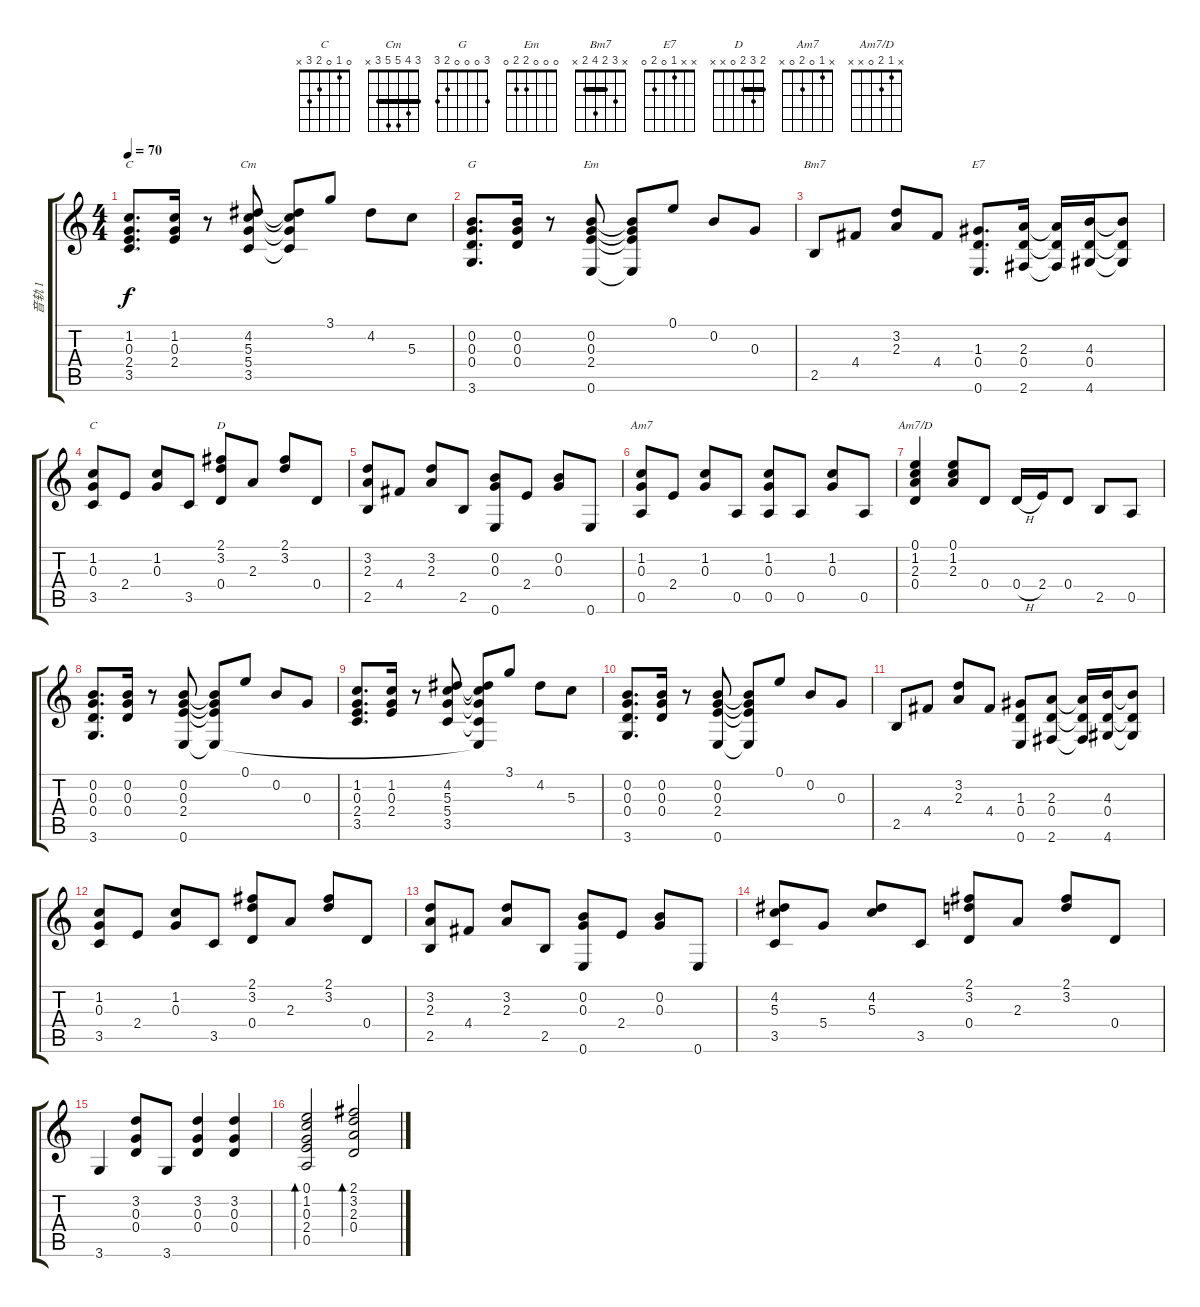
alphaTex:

\track ("音轨 1" "音轨 1") {instrument acousticguitarsteel}
\staff {score tabs}
\tuning (E4 B3 G3 D3 A2 E2) {hide}
\chord ("C" x 1 0 2 3 x)
\chord ("Cm" 3 4 5 5 3 x) {barre 3}
\chord ("G" 3 0 0 0 2 3)
\chord ("Em" 0 0 0 2 2 0)
\chord ("Bm7" x 3 2 4 2 x) {barre 2}
\chord ("E7" x x 1 0 2 0)
\chord ("C" 0 1 0 2 3 x)
\chord ("D" 2 3 2 0 x x) {barre 2}
\chord ("Am7" x 1 0 2 0 x)
\chord ("Am7/D" x 1 2 0 x x)
\ts (4 4)
\tempo 70
\clef g2
\ks c
(1.2 0.3 2.4 3.5).8{d ch "C" dy f} (1.2 0.3 2.4).16 r.8 (4.2 5.3 5.4 3.5).8{ch "Cm"} (4.2{t} 5.3{t} 5.4{t} 3.5{t}).8 3.1.8 4.2.8 5.3.8 |
(0.2 0.3 0.4 3.6).8{d ch "G"} (0.2 0.3 0.4).16 r.8 (0.2 0.3 2.4 0.6).8{ch "Em"} (0.2{t} 0.3{t} 2.4{t} 0.6{t}).8 0.1.8 0.2.8 0.3.8 |
2.5.8{ch "Bm7"} 4.4.8 (3.2 2.3).8 4.4.8 (1.3 0.4 0.6).8{d ch "E7"} (2.3 0.4 2.6).16 (2.3{t} 0.4{t} 2.6{t}).16 (4.3 0.4 4.6).16 (4.3{t} 0.4{t} 4.6{t}).8 |
(1.2 0.3 3.5).8{ch "C"} 2.4.8 (1.2 0.3).8 3.5.8 (2.1 3.2 0.4).8{ch "D"} 2.3.8 (2.1 3.2).8 0.4.8 |
(3.2 2.3 2.5).8 4.4.8 (3.2 2.3).8 2.5.8 (0.2 0.3 0.6).8 2.4.8 (0.2 0.3).8 0.6.8 |
(1.2 0.3 0.5).8{ch "Am7"} 2.4.8 (1.2 0.3).8 0.5.8 (1.2 0.3 0.5).8 0.5.8 (1.2 0.3).8 0.5.8 |
(0.1 1.2 2.3 0.4).4{ch "Am7/D"} (0.1 1.2 2.3).8 0.4.8 0.4{h}.16 2.4.16 0.4.8 2.5.8 0.5.8 |
(0.2 0.3 0.4 3.6).8{d} (0.2 0.3 0.4).16 r.8 (0.2 0.3 2.4 0.6).8 (0.2{t} 0.3{t} 2.4{t} 0.6{t}).8 0.1.8 0.2.8 0.3.8 |
(1.2 0.3 2.4 3.5).8{d} (1.2 0.3 2.4).16 r.8 (4.2 5.3 5.4 3.5).8 (4.2{t} 5.3{t} 5.4{t} 3.5{t} 0.6{t}).8 3.1.8 4.2.8 5.3.8 |
(0.2 0.3 0.4 3.6).8{d} (0.2 0.3 0.4).16 r.8 (0.2 0.3 2.4 0.6).8 (0.2{t} 0.3{t} 2.4{t} 0.6{t}).8 0.1.8 0.2.8 0.3.8 |
2.5.8 4.4.8 (3.2 2.3).8 4.4.8 (1.3 0.4 0.6).8 (2.3 0.4 2.6).8 (2.3{t} 0.4{t} 2.6{t}).16 (4.3 0.4 4.6).16 (4.3{t} 0.4{t} 4.6{t}).8 |
(1.2 0.3 3.5).8 2.4.8 (1.2 0.3).8 3.5.8 (2.1 3.2 0.4).8 2.3.8 (2.1 3.2).8 0.4.8 |
(3.2 2.3 2.5).8 4.4.8 (3.2 2.3).8 2.5.8 (0.2 0.3 0.6).8 2.4.8 (0.2 0.3).8 0.6.8 |
(4.2 5.3 3.5).8 5.4.8 (4.2 5.3).8 3.5.8 (2.1 3.2 0.4).8 2.3.8 (2.1 3.2).8 0.4.8 |
3.6.4 (3.2 0.3 0.4).8 3.6.8 (3.2 0.3 0.4).4 (3.2 0.3 0.4).4 |
(0.1 1.2 0.3 2.4 0.5).2{bd 480} (2.1 3.2 2.3 0.4).2{bd 480}
